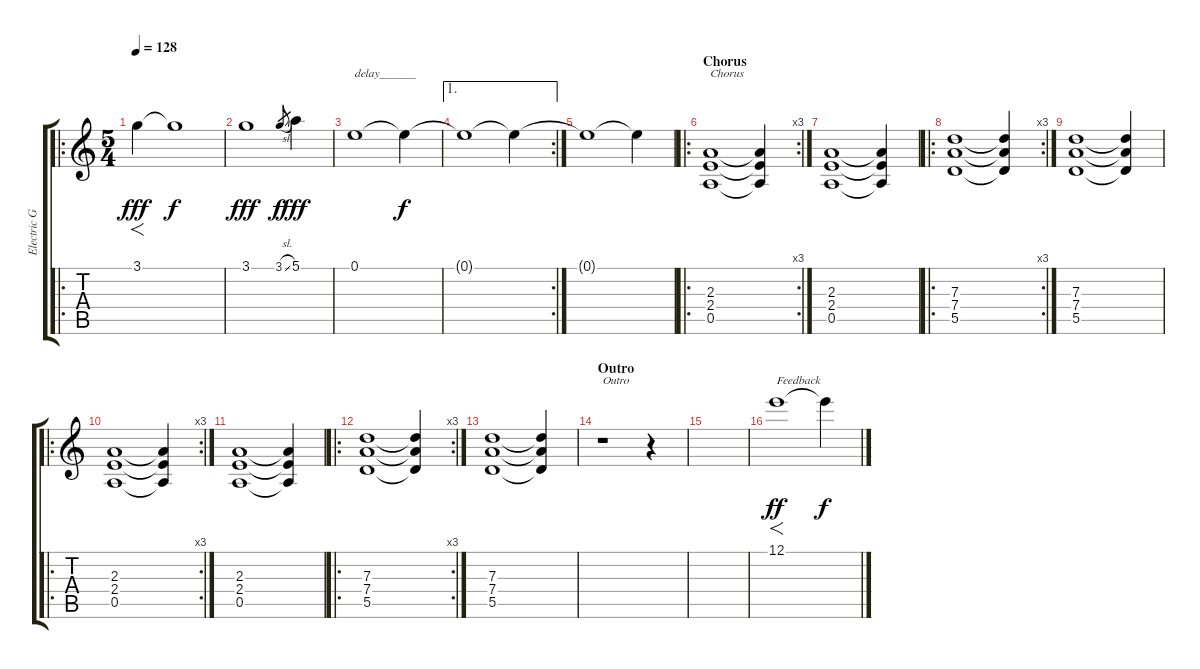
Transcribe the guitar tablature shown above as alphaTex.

\track ("Electric Guitar 2" "Electric G") {instrument distortionguitar}
\staff {score tabs}
\tuning (E4 B3 G3 D3 A2 E2) {hide}
\ro
\ts (5 4)
\tempo 128
\clef g2
\ks c
3.1.4{f dy fff} 3.1{t}.1{dy f} |
3.1.1{dy fff} 3.1{sl}.8{gr dy f} 5.1.4{dy fff} |
0.1.1{txt "delay______"} 0.1{t}.4{dy f} |
\ae 1
\rc 2
0.1{t}.1 0.1{t}.4 |
0.1{t}.1 0.1{t}.4 |
\ro
\rc 3
\section ("" "Chorus")
(2.3 2.4 0.5).1{txt "Chorus"} (2.3{t} 2.4{t} 0.5{t}).4 |
(2.3 2.4 0.5).1 (2.3{t} 2.4{t} 0.5{t}).4 |
\ro
\rc 3
(7.3 7.4 5.5).1 (7.3{t} 7.4{t} 5.5{t}).4 |
(7.3 7.4 5.5).1 (7.3{t} 7.4{t} 5.5{t}).4 |
\ro
\rc 3
(2.3 2.4 0.5).1 (2.3{t} 2.4{t} 0.5{t}).4 |
(2.3 2.4 0.5).1 (2.3{t} 2.4{t} 0.5{t}).4 |
\ro
\rc 3
(7.3 7.4 5.5).1 (7.3{t} 7.4{t} 5.5{t}).4 |
(7.3 7.4 5.5).1 (7.3{t} 7.4{t} 5.5{t}).4 |
\section ("" "Outro")
r.1{txt "Outro"} r.4 |
|
12.1.1{f txt "Feedback" dy ff} 12.1{t}.4{dy f}
